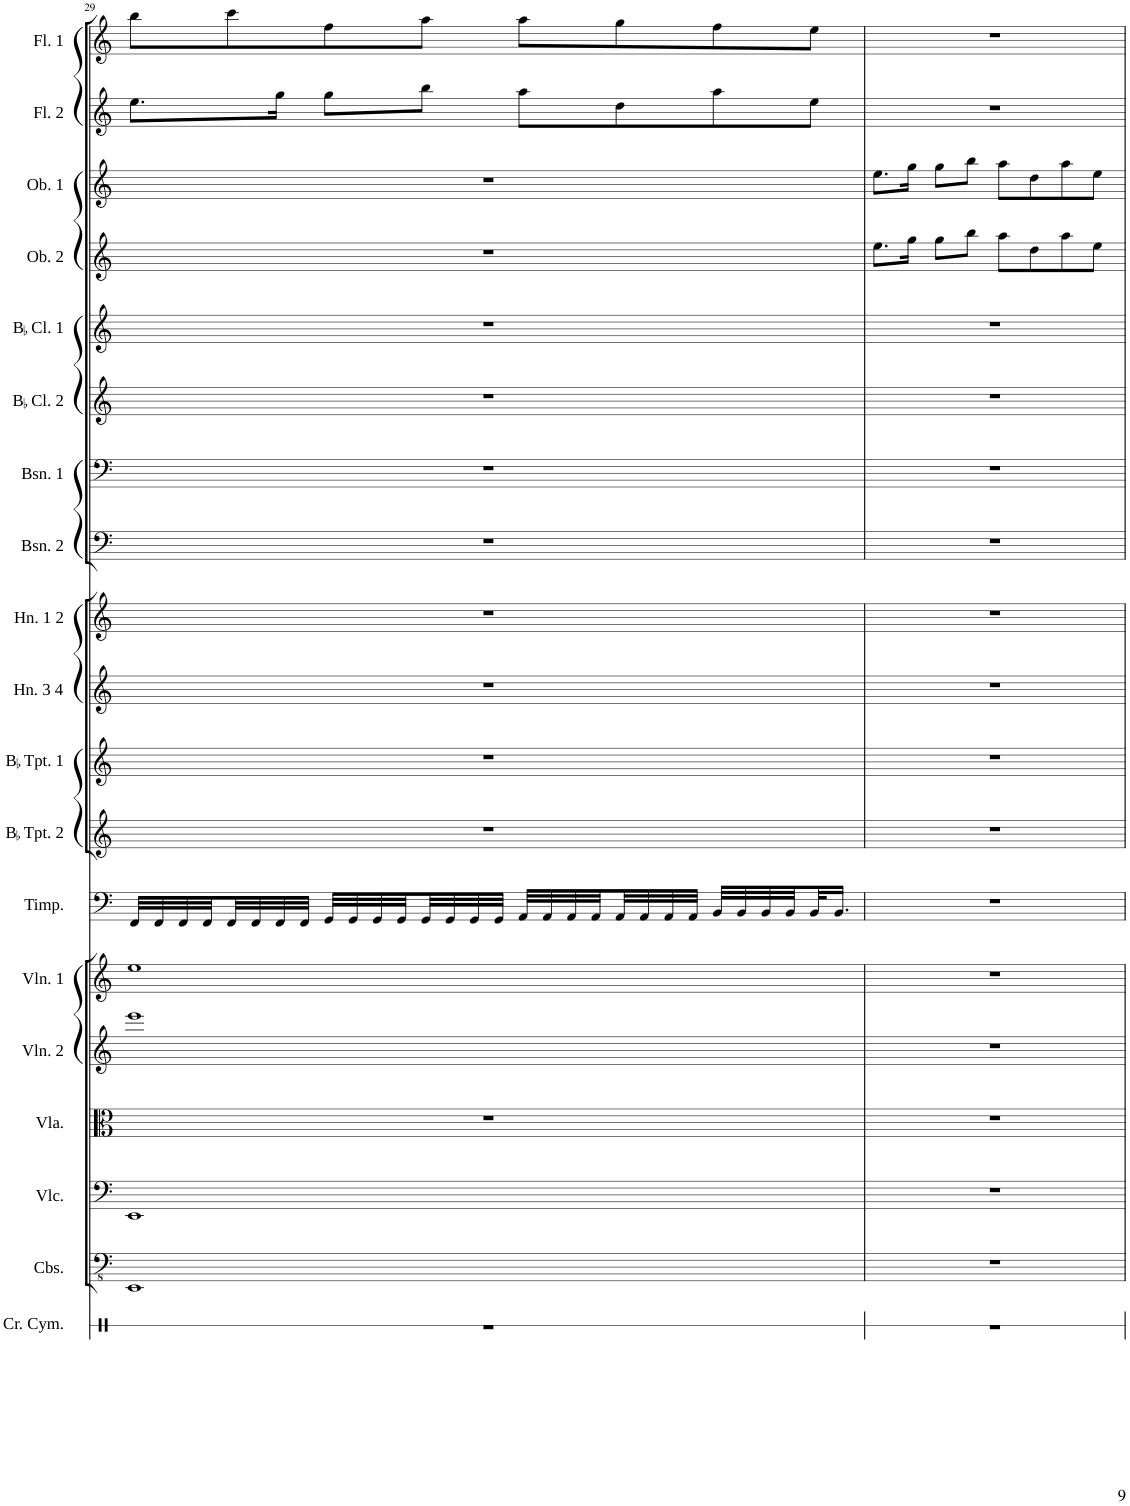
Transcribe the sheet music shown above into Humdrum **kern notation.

**kern	**kern	**kern	**kern	**kern	**kern	**kern	**kern	**kern	**kern	**kern	**kern	**kern	**kern	**kern	**kern	**kern	**kern	**kern
*part19	*part18	*part17	*part16	*part15	*part14	*part13	*part12	*part11	*part10	*part9	*part8	*part7	*part6	*part5	*part4	*part3	*part2	*part1
*staff19	*staff18	*staff17	*staff16	*staff15	*staff14	*staff13	*staff12	*staff11	*staff10	*staff9	*staff8	*staff7	*staff6	*staff5	*staff4	*staff3	*staff2	*staff1
*I"Crash Cymbal	*I"Contrabass	*I"Violoncello	*I"Viola	*I"Violin 2	*I"Violin 1	*I"Timpani	*I"BaccidentalFlat Trumpet 2	*I"BaccidentalFlat Trumpet 1	*I"Horn 3 4	*I"Horn 1 2	*I"Bassoon 2	*I"Bassoon 1	*I"BaccidentalFlat Clarinet 2	*I"BaccidentalFlat Clarinet 1	*I"Oboe 2	*I"Oboe 1	*I"Flute 2	*I"Flute 1
*I'Cr. Cym.	*I'Cbs.	*I'Vlc.	*I'Vla.	*I'Vln. 2	*I'Vln. 1	*I'Timp.	*I'BaccidentalFlat Tpt. 2	*I'BaccidentalFlat Tpt. 1	*I'Hn. 3 4	*I'Hn. 1 2	*I'Bsn. 2	*I'Bsn. 1	*I'BaccidentalFlat Cl. 2	*I'BaccidentalFlat Cl. 1	*I'Ob. 2	*I'Ob. 1	*I'Fl. 2	*I'Fl. 1
!!LO:PB:g=z
*clefX	*clefFv4	*clefF4	*clefC3	*clefG2	*clefG2	*clefF4	*clefG2	*clefG2	*clefG2	*clefG2	*clefF4	*clefF4	*clefG2	*clefG2	*clefG2	*clefG2	*clefG2	*clefG2
*	*	*	*	*	*	*	*ITrd1c2	*ITrd1c2	*ITrd4c7	*ITrd4c7	*	*	*ITrd1c2	*ITrd1c2	*	*	*	*
*k[]	*k[]	*k[]	*k[]	*k[]	*k[]	*k[]	*k[]	*k[]	*k[]	*k[]	*k[]	*k[]	*k[]	*k[]	*k[]	*k[]	*k[]	*k[]
*M4/4	*M4/4	*M4/4	*M4/4	*M4/4	*M4/4	*M4/4	*M4/4	*M4/4	*M4/4	*M4/4	*M4/4	*M4/4	*M4/4	*M4/4	*M4/4	*M4/4	*M4/4	*M4/4
=29	=29	=29	=29	=29	=29	=29	=29	=29	=29	=29	=29	=29	=29	=29	=29	=29	=29	=29
1r	1EEE	1EE	1r	1eee	1ee	32FF/LLL	1r	1r	1r	1r	1r	1r	1r	1r	1r	1r	8.ee\L	8bb\L
.	.	.	.	.	.	32FF/	.	.	.	.	.	.	.	.	.	.	.	.
.	.	.	.	.	.	32FF/	.	.	.	.	.	.	.	.	.	.	.	.
.	.	.	.	.	.	32FF/	.	.	.	.	.	.	.	.	.	.	.	.
.	.	.	.	.	.	32FF/	.	.	.	.	.	.	.	.	.	.	.	8ccc\
.	.	.	.	.	.	32FF/	.	.	.	.	.	.	.	.	.	.	.	.
.	.	.	.	.	.	32FF/	.	.	.	.	.	.	.	.	.	.	16gg\Jk	.
.	.	.	.	.	.	32FF/JJJ	.	.	.	.	.	.	.	.	.	.	.	.
.	.	.	.	.	.	32GG/LLL	.	.	.	.	.	.	.	.	.	.	8gg\L	8ff\
.	.	.	.	.	.	32GG/	.	.	.	.	.	.	.	.	.	.	.	.
.	.	.	.	.	.	32GG/	.	.	.	.	.	.	.	.	.	.	.	.
.	.	.	.	.	.	32GG/	.	.	.	.	.	.	.	.	.	.	.	.
.	.	.	.	.	.	32GG/	.	.	.	.	.	.	.	.	.	.	8bb\J	8aa\J
.	.	.	.	.	.	32GG/	.	.	.	.	.	.	.	.	.	.	.	.
.	.	.	.	.	.	32GG/	.	.	.	.	.	.	.	.	.	.	.	.
.	.	.	.	.	.	32GG/JJJ	.	.	.	.	.	.	.	.	.	.	.	.
.	.	.	.	.	.	32AA/LLL	.	.	.	.	.	.	.	.	.	.	8aa\L	8aa\L
.	.	.	.	.	.	32AA/	.	.	.	.	.	.	.	.	.	.	.	.
.	.	.	.	.	.	32AA/	.	.	.	.	.	.	.	.	.	.	.	.
.	.	.	.	.	.	32AA/	.	.	.	.	.	.	.	.	.	.	.	.
.	.	.	.	.	.	32AA/	.	.	.	.	.	.	.	.	.	.	8dd\	8gg\
.	.	.	.	.	.	32AA/	.	.	.	.	.	.	.	.	.	.	.	.
.	.	.	.	.	.	32AA/	.	.	.	.	.	.	.	.	.	.	.	.
.	.	.	.	.	.	32AA/JJJ	.	.	.	.	.	.	.	.	.	.	.	.
.	.	.	.	.	.	32BB/LLL	.	.	.	.	.	.	.	.	.	.	8aa\	8ff\
.	.	.	.	.	.	32BB/	.	.	.	.	.	.	.	.	.	.	.	.
.	.	.	.	.	.	32BB/	.	.	.	.	.	.	.	.	.	.	.	.
.	.	.	.	.	.	32BB/	.	.	.	.	.	.	.	.	.	.	.	.
.	.	.	.	.	.	32BB/J	.	.	.	.	.	.	.	.	.	.	8ee\J	8ee\J
.	.	.	.	.	.	16.BB/JJ	.	.	.	.	.	.	.	.	.	.	.	.
=30	=30	=30	=30	=30	=30	=30	=30	=30	=30	=30	=30	=30	=30	=30	=30	=30	=30	=30
1r	1r	1r	1r	1r	1r	1r	1r	1r	1r	1r	1r	1r	1r	1r	8.ee\L	8.ee\L	1r	1r
.	.	.	.	.	.	.	.	.	.	.	.	.	.	.	16gg\Jk	16gg\Jk	.	.
.	.	.	.	.	.	.	.	.	.	.	.	.	.	.	8gg\L	8gg\L	.	.
.	.	.	.	.	.	.	.	.	.	.	.	.	.	.	8bb\J	8bb\J	.	.
.	.	.	.	.	.	.	.	.	.	.	.	.	.	.	8aa\L	8aa\L	.	.
.	.	.	.	.	.	.	.	.	.	.	.	.	.	.	8dd\	8dd\	.	.
.	.	.	.	.	.	.	.	.	.	.	.	.	.	.	8aa\	8aa\	.	.
.	.	.	.	.	.	.	.	.	.	.	.	.	.	.	8ee\J	8ee\J	.	.
=	=	=	=	=	=	=	=	=	=	=	=	=	=	=	=	=	=	=
*-	*-	*-	*-	*-	*-	*-	*-	*-	*-	*-	*-	*-	*-	*-	*-	*-	*-	*-
